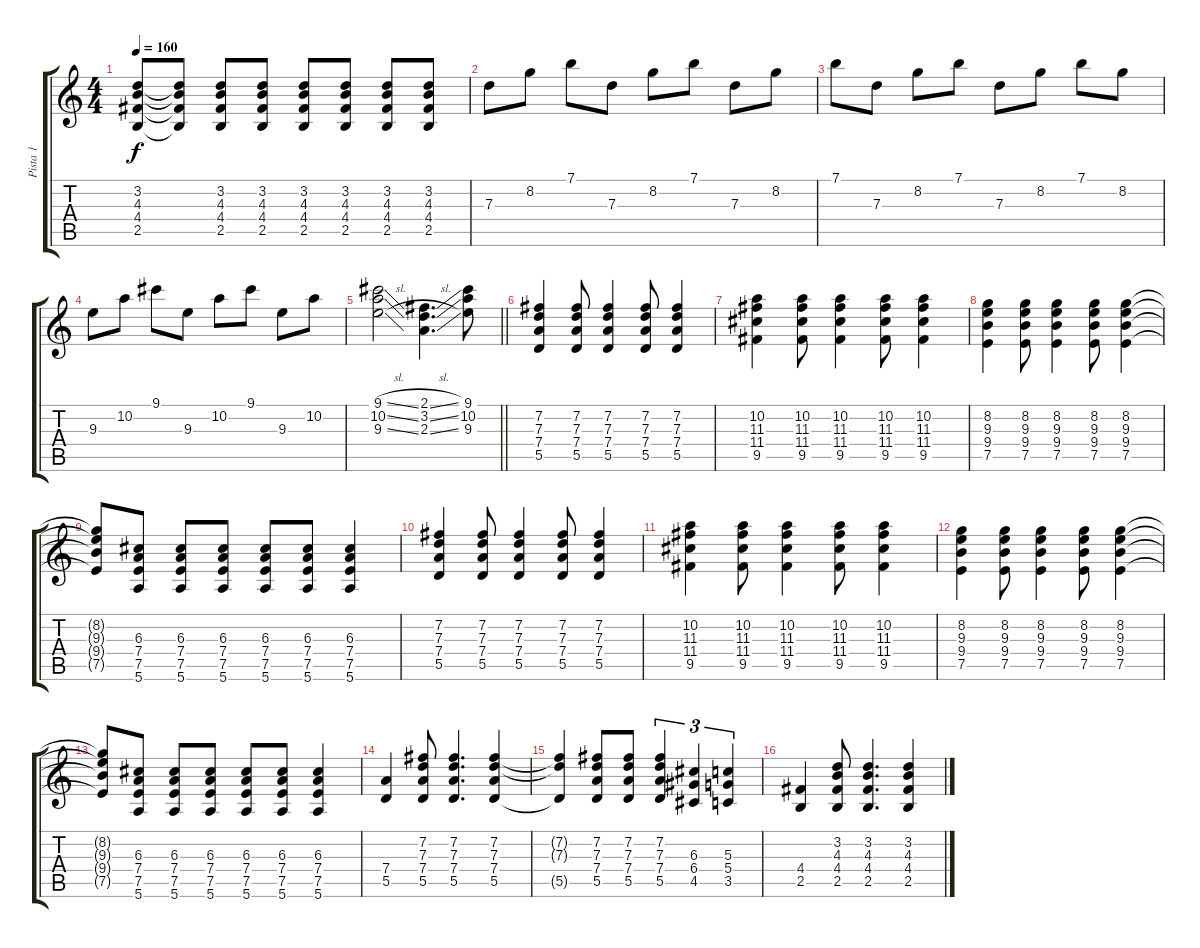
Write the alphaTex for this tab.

\track ("Pista 1" "Pista 1") {instrument overdrivenguitar}
\staff {score tabs}
\tuning (E4 B3 G3 D3 A2 E2) {hide}
\ts (4 4)
\tempo 160
\clef g2
\ks c
(3.2 4.3 4.4 2.5).8{dy f} (3.2{t} 4.3{t} 4.4{t} 2.5{t}).8 (3.2 4.3 4.4 2.5).8 (3.2 4.3 4.4 2.5).8 (3.2 4.3 4.4 2.5).8 (3.2 4.3 4.4 2.5).8 (3.2 4.3 4.4 2.5).8 (3.2 4.3 4.4 2.5).8 |
7.3.8 8.2.8 7.1.8 7.3.8 8.2.8 7.1.8 7.3.8 8.2.8 |
7.1.8 7.3.8 8.2.8 7.1.8 7.3.8 8.2.8 7.1.8 8.2.8 |
9.3.8 10.2.8 9.1.8 9.3.8 10.2.8 9.1.8 9.3.8 10.2.8 |
\barLineRight lightlight
(9.1{sl} 10.2{sl} 9.3{sl}).2 (2.1{sl} 3.2{sl} 2.3{sl}).4{d} (9.1 10.2 9.3).8 |
(7.2 7.3 7.4 5.5).4 (7.2 7.3 7.4 5.5).8 (7.2 7.3 7.4 5.5).4 (7.2 7.3 7.4 5.5).8 (7.2 7.3 7.4 5.5).4 |
(10.2 11.3 11.4 9.5).4 (10.2 11.3 11.4 9.5).8 (10.2 11.3 11.4 9.5).4 (10.2 11.3 11.4 9.5).8 (10.2 11.3 11.4 9.5).4 |
(8.2 9.3 9.4 7.5).4 (8.2 9.3 9.4 7.5).8 (8.2 9.3 9.4 7.5).4 (8.2 9.3 9.4 7.5).8 (8.2 9.3 9.4 7.5).4 |
(8.2{t} 9.3{t} 9.4{t} 7.5{t}).8 (6.3 7.4 7.5 5.6).8 (6.3 7.4 7.5 5.6).8 (6.3 7.4 7.5 5.6).8 (6.3 7.4 7.5 5.6).8 (6.3 7.4 7.5 5.6).8 (6.3 7.4 7.5 5.6).4 |
(7.2 7.3 7.4 5.5).4 (7.2 7.3 7.4 5.5).8 (7.2 7.3 7.4 5.5).4 (7.2 7.3 7.4 5.5).8 (7.2 7.3 7.4 5.5).4 |
(10.2 11.3 11.4 9.5).4 (10.2 11.3 11.4 9.5).8 (10.2 11.3 11.4 9.5).4 (10.2 11.3 11.4 9.5).8 (10.2 11.3 11.4 9.5).4 |
(8.2 9.3 9.4 7.5).4 (8.2 9.3 9.4 7.5).8 (8.2 9.3 9.4 7.5).4 (8.2 9.3 9.4 7.5).8 (8.2 9.3 9.4 7.5).4 |
(8.2{t} 9.3{t} 9.4{t} 7.5{t}).8 (6.3 7.4 7.5 5.6).8 (6.3 7.4 7.5 5.6).8 (6.3 7.4 7.5 5.6).8 (6.3 7.4 7.5 5.6).8 (6.3 7.4 7.5 5.6).8 (6.3 7.4 7.5 5.6).4 |
(7.4 5.5).4 (7.2 7.3 7.4 5.5).8 (7.2 7.3 7.4 5.5).4{d} (7.2 7.3 7.4 5.5).4 |
(7.2{t} 7.3{t} 5.5{t}).4 (7.2 7.3 7.4 5.5).8 (7.2 7.3 7.4 5.5).8 (7.2 7.3 7.4 5.5).4{tu (3 2)} (6.3 6.4 4.5).4{tu (3 2)} (5.3 5.4 3.5).4{tu (3 2)} |
(4.4 2.5).4 (3.2 4.3 4.4 2.5).8 (3.2 4.3 4.4 2.5).4{d} (3.2 4.3 4.4 2.5).4
